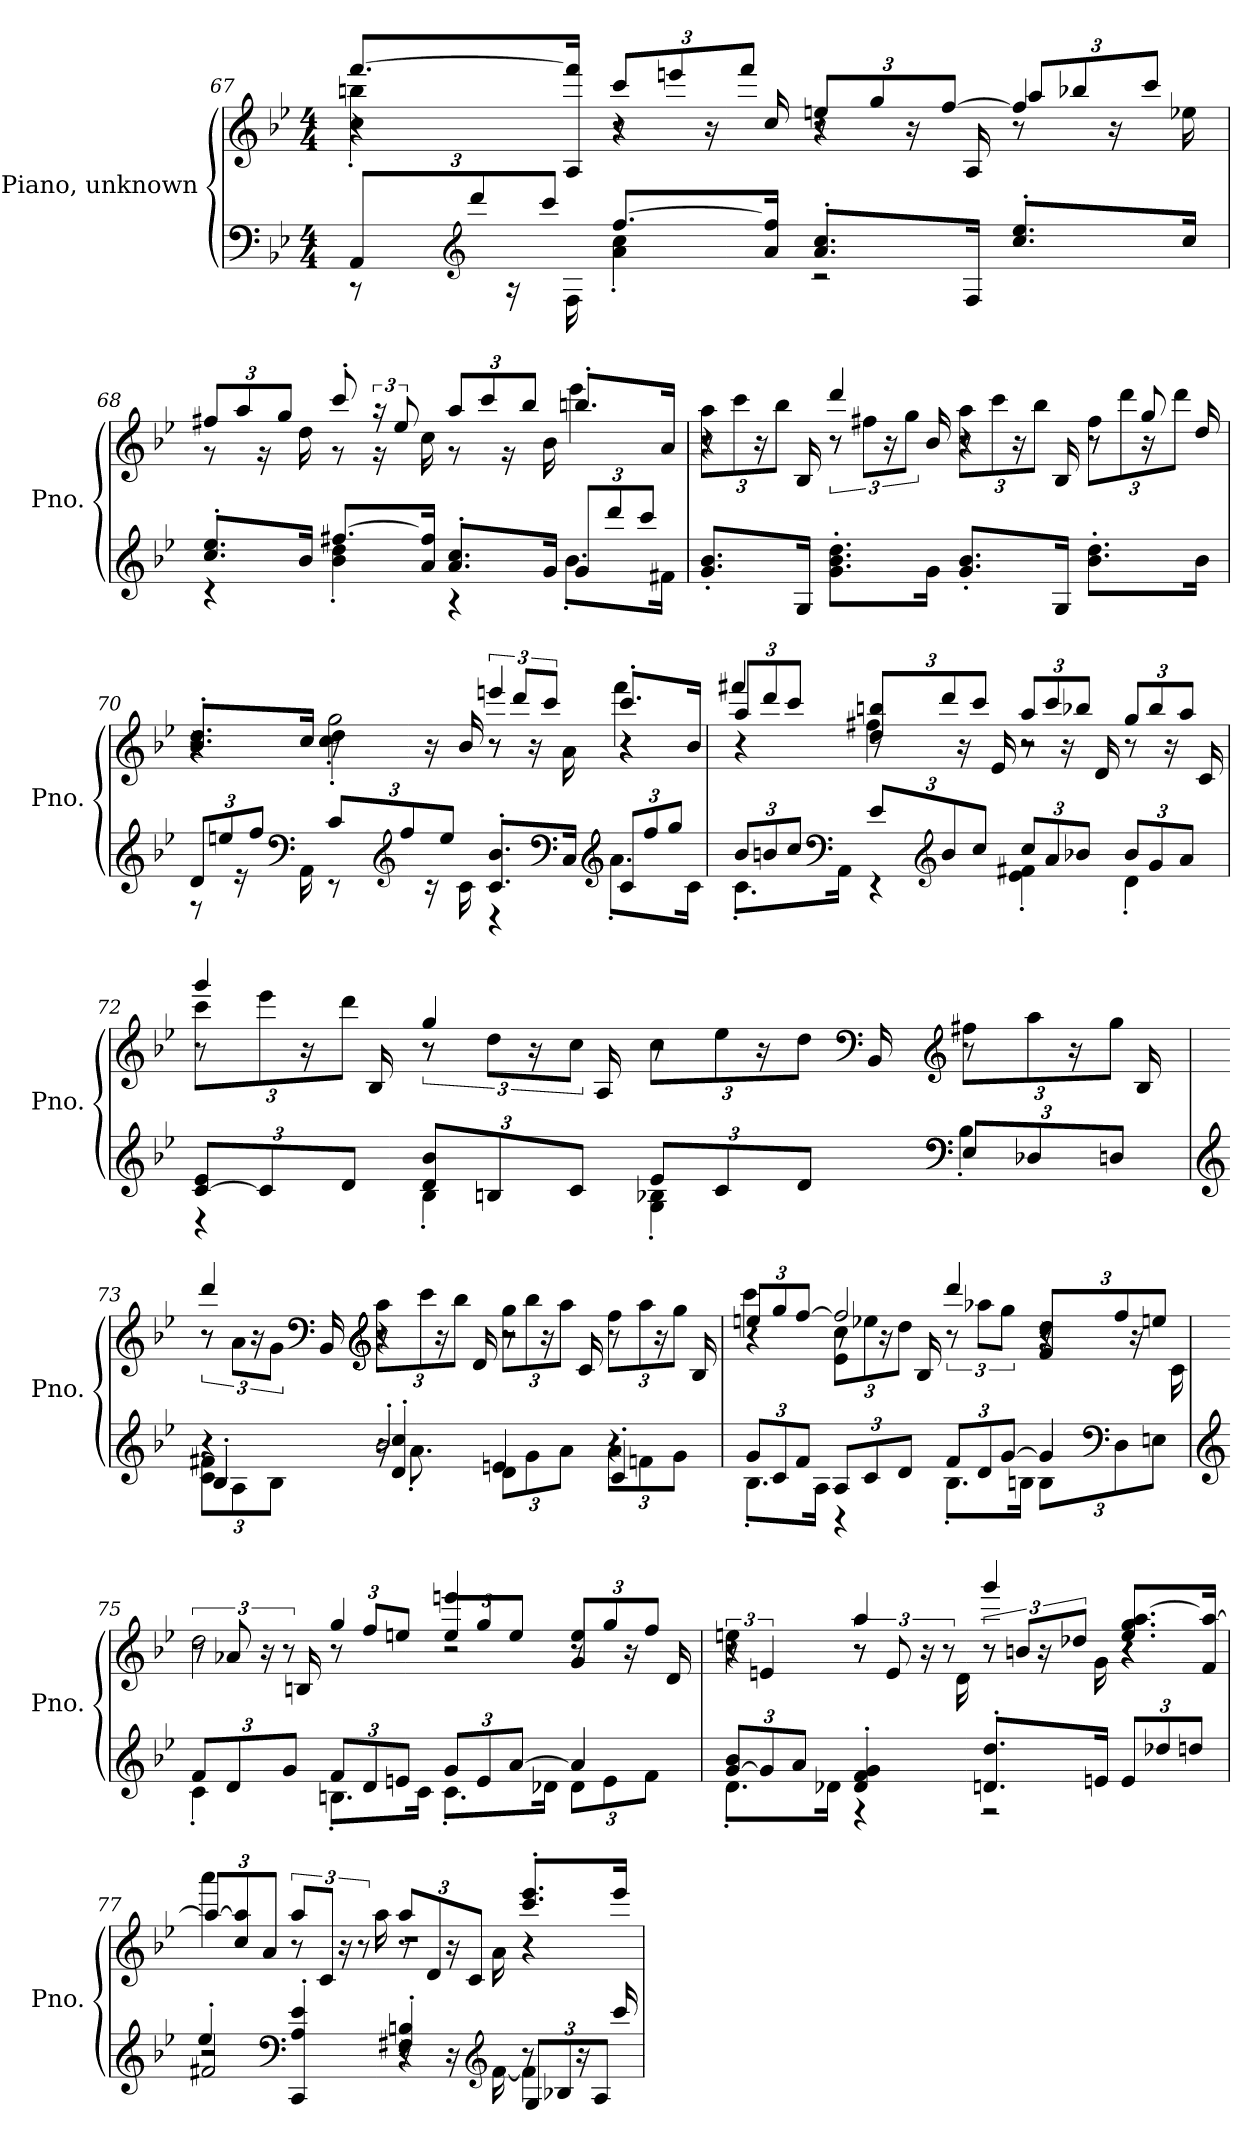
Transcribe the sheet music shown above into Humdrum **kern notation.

**kern	**kern
*part1	*part1
*staff2	*staff1
*I"Piano, unknown	*
*I'Pno.	*
!!LO:LB:g=z
*clefF4	*clefG2
*k[b-e-]	*k[b-e-]
*M4/4	*M4/4
*Xbrackettup	*
=67	=67
*^	*^
*	*	*	*^
12AA/L	8r	4r	4cc\' 4bbn\'	[8.fff/L
*clefG2	*	*	*	*
12ddd/	.	.	.	.
.	16r	.	.	.
12ccc/J	.	.	.	.
.	16F\	.	.	16A/ 16fff/]Jk
*	*	*Xbrackettup	*	*
[8.ff/L	4a\' 4cc\'	12ccc/L	4r	8r
.	.	12eeen/	.	.
.	.	.	.	16r
.	.	12fff/J	.	.
16a/ 16ff/]Jk	.	.	.	16cc/
8.a/' 8.cc/'L	2r	12een/L	4r	8r
.	.	12gg/	.	.
.	.	.	.	16r
.	.	[12ff/J	.	.
16F/Jk	.	.	.	16A/
8.cc/' 8.ee-/'L	.	4ff/]	8r	12aa/L
.	.	.	.	12bb-X/
.	.	.	16r	.
.	.	.	.	12ccc/J
16cc/Jk	.	.	16ee-X\	.
*	*	*	*v	*v
!!LO:PB:g=z
=68	=68	=68	=68
8.cc/' 8.ee-/'L	4r	12ff#X/L	8r
.	.	12aa/	.
.	.	.	16r
.	.	12gg/J	.
16b-/Jk	.	.	16dd\
[8.ff#X/L	4b-\' 4dd\'	8ccc'/	8r
*	*	*brackettup	*
.	.	24r	16r
.	.	12ee-/	.
16a/ 16ff#/]Jk	.	.	16cc\
*	*	*Xbrackettup	*
8.a/' 8.cc/'L	4r	12aa/L	8r
.	.	12ccc/	.
.	.	.	16r
.	.	12bb-/J	.
16g/Jk	.	.	16b-\
12g/L	8.b-'\L	8.bbn'/L	4eee-\
12ddd/	.	.	.
12ccc/J	.	.	.
.	16f#X\Jk	16a/Jk	.
*v	*v	*	*
!!LO:LB:g=z
=69	=69	=69
*	*	*^
8.g/' 8.b-/'L	4r	12aa\L	8r
.	.	12ccc\	.
.	.	.	16r
.	.	12bb-\J	.
16G/Jk	.	.	16B-/
*	*	*brackettup	*
8.g\' 8.b-\' 8.dd\'L	4ddd/	12r	8r
.	.	12ff#X\L	.
.	.	.	16r
.	.	12gg\J	.
16g\Jk	.	.	16b-/
*	*	*Xbrackettup	*
8.g/' 8.b-/'L	4r	12aa\L	8r
.	.	12ccc\	.
.	.	.	16r
.	.	12bb-\J	.
16G/Jk	.	.	16B-/
8.b-\' 8.dd\'L	8r	12ff#\L	8r
.	.	12ddd\	.
.	8gg/	.	16r
.	.	12ddd\J	.
16b-\Jk	.	.	16dd/
!!LO:LB:g=z
=70	=70	=70	=70
*^	*	*	*^
12d/L	8r	2r	4r	8.b-/' 8.dd/'L	4r
12een/	.	.	.	.	.
.	16r	.	.	.	.
12ff/J	.	.	.	.	.
*clefF4	*	*	*	*	*
.	16AA\	.	.	16cc/Jk	.
12c/L	8r	.	2gg'\	8r	4cc\' 4dd\'
*clefG2	*	*	*	*	*
12ff/	.	.	.	.	.
.	16r	.	.	16r	.
12ee/J	.	.	.	.	.
.	16c\	.	.	16b-/	.
*	*	*	*	*brackettup	*
8.c/' 8.b-/'L	4r	4eeen/	.	12r	8r
.	.	.	.	12ddd/L	.
.	.	.	.	.	16r
.	.	.	.	12ccc/J	.
*clefF4	*	*	*	*	*
16C/Jk	.	.	.	.	16a\
*clefG2	*	*	*	*	*
12c/L	8.a'\L	4r	4r	8.ccc'/L	4fff\
12ff/	.	.	.	.	.
12gg/J	.	.	.	.	.
.	16c\Jk	.	.	16b-/Jk	.
*	*	*v	*v	*v	*v
!!LO:LB:g=z
=71	=71	=71
*	*	*Xbrackettup
*	*	*^
*	*	*	*^
12b-/L	8.c'\L	12aa/L	4r	4fff#X/
12bn/	.	12ddd/	.	.
12cc/J	.	12ccc/J	.	.
*clefF4	*	*	*	*
.	16AA\Jk	.	.	.
12e-/L	4r	12dd/ 12bbn/L	4ff#X\	8r
*clefG2	*	*	*	*
12b/	.	12ddd/	.	.
.	.	.	.	16r
12cc/J	.	12ccc/J	.	.
.	.	.	.	16e-/
12cc/L	4e-\' 4f#X\'	12aa/L	2r	8r
12a/	.	12ccc/	.	.
.	.	.	.	16r
12b-X/J	.	12bb-X/J	.	.
.	.	.	.	16d/
12b-/L	4d'\	12gg/L	.	8r
12g/	.	12bb-/	.	.
.	.	.	.	16r
12a/J	.	12aa/J	.	.
.	.	.	.	16c/
!!LO:LB:g=z	!!	!!
=72	=72	=72	=72	=72
[12c/ 12e-/L	4r	4ggg/	12ccc\L	8r
12c/]	.	.	12eee-\	.
.	.	.	.	16r
12d/J	.	.	12ddd\J	.
.	.	.	.	16B-/
*	*	*	*brackettup	*
12d/ 12b-/L	4B-'\	4gg/	12r	8r
12Bn/	.	.	12dd\L	.
.	.	.	.	16r
12c/J	.	.	12cc\J	.
.	.	.	.	16A/
*	*	*	*Xbrackettup	*
12e-/L	4G\' 4B-X\'	2r	12cc\L	8r
12c/	.	.	12ee-\	.
.	.	.	.	16r
12d/J	.	.	12dd\J	.
*	*	*clefF4	*	*
.	.	.	.	16BB-/
*clefF4	*	*clefG2	*	*
12E-/L	4B-'\	.	12ff#X\L	8r
12D-X/	.	.	12aa\	.
.	.	.	.	16r
12Dn/J	.	.	12gg\J	.
.	.	.	.	16B-/
*v	*v	*	*	*
!!LO:LB:g=z	!!	!!
=73	=73	=73	=73
*clefG2	*	*	*
*^	*	*	*
*	*^	*	*	*
*	*	*	*	*brackettup	*
4r	12c\ 12f#X\L	4B-'/	4ddd/	12r	8r
.	12A\	.	.	12a\L	.
.	.	.	.	.	16r
.	12B-\J	.	.	12g\J	.
*	*	*	*clefF4	*	*
.	.	.	.	.	16BB-/
*	*	*	*clefG2	*	*
*	*	*	*	*Xbrackettup	*
2b-'/	16r	4d/' 4cc/'	4r	12aa\L	8r
.	8.a'\	.	.	.	.
.	.	.	.	12ccc\	.
.	.	.	.	.	16r
.	.	.	.	12bb-\J	.
.	.	.	.	.	16d/
.	12d\L	4en/	2r	12gg\L	8r
.	12g\	.	.	12bb-\	.
.	.	.	.	.	16r
.	12a\J	.	.	12aa\J	.
.	.	.	.	.	16c/
4r	12a\L	4c'/	.	12ff\L	8r
.	12fn\	.	.	12aa\	.
.	.	.	.	.	16r
.	12g\J	.	.	12gg\J	.
.	.	.	.	.	16B-/
*	*v	*v	*	*	*
!!LO:PB:g=z	!!	!!
=74	=74	=74	=74	=74
12g/L	8.B-'\L	12een/L	4ccc\	4r
12c/	.	12gg/	.	.
12f/J	.	[12ff/J	.	.
.	16A\Jk	.	.	.
12A/L	4r	2ff/]	12e-\ 12cc\L	8r
12c/	.	.	12ee-X\	.
.	.	.	.	16r
12d/J	.	.	12dd\J	.
.	.	.	.	16B-/
*	*	*	*brackettup	*
12f/L	8.B-'\L	.	12r	4ddd/
12d/	.	.	12aa-X\L	.
[12g/J	.	.	12gg\J	.
.	16Bn\Jk	.	.	.
*	*	*Xbrackettup	*	*
4g/]	12B\L	12f/ 12dd/L	8r	4r
*clefF4	*	*	*	*
.	12D\	12ff/	.	.
.	.	.	16r	.
.	12En\J	12een/J	.	.
.	.	.	16c\	.
!!LO:LB:g=z	!!	!!
=75	=75	=75	=75	=75
*clefG2	*	*	*	*
*	*	*brackettup	*	*
12f/L	4c'\	12r	2dd\	8r
12d/	.	12a-X/	.	.
.	.	.	.	16r
12g/J	.	12r	.	.
.	.	.	.	16Bn/
12f/L	8.Bn'\L	4gg/	.	12r
12d/	.	.	.	12ff/L
12en/J	.	.	.	12een/J
.	16c\Jk	.	.	.
*	*	*Xbrackettup	*	*
12g/L	8.c'\L	12ee/L	2r	4eeen/
12e/	.	12gg/	.	.
[12a/J	.	12ee/J	.	.
.	16d-X\Jk	.	.	.
4a/]	12d-\L	12g/ 12ee/L	.	8r
.	12e\	12gg/	.	.
.	.	.	.	16r
.	12f\J	12ff/J	.	.
.	.	.	.	16d/
=76	=76	=76	=76	=76
*	*	*	*	*brackettup
[12g/ 12b-/L	8.d'\L	4r	4een\	12r
12g/]	.	.	.	6en/
12a/J	.	.	.	.
.	16d-X\Jk	.	.	.
4d-/' 4f/' 4g/'	4r	4aa/	8r	12r
.	.	.	.	12e/
.	.	.	16r	.
.	.	.	.	12r
.	.	.	16d\	.
8.dn/' 8.dd/'L	2r	4ggg/	8r	12r
.	.	.	.	12bn/L
.	.	.	16r	.
.	.	.	.	12dd-X/J
16en/Jk	.	.	16g\	.
12e/L	.	4r	4r	8.ee/ 8.gg/ [8.aa/L
12dd-X/	.	.	.	.
12ddn/J	.	.	.	.
.	.	.	.	16f/ 16aa/_Jk
!!LO:LB:g=z	!!	!!
=77	=77	=77	=77	=77
*	*^	*	*	*
*	*	*	*	*	*Xbrackettup
2f#X/	2r	4ee-'/	1r	4aaa\	12aa/L_
.	.	.	.	.	12cc/ 12aa/]
.	.	.	.	.	12a/J
*clefF4	*	*	*	*	*
*	*	*	*	*	*brackettup
.	.	4CC/' 4A/' 4e-/'	.	8r	12aa/L
.	.	.	.	.	12c/J
.	.	.	.	16r	.
.	.	.	.	.	12r
.	.	.	.	16aa\	.
*	*	*	*	*	*Xbrackettup
4r	8r	4F#X/' 4Bn/'	.	8r	12aa/L
.	.	.	.	.	12d/
.	16r	.	.	16r	.
.	.	.	.	.	12c/J
*clefG2	*	*	*	*	*
.	[16f#\	.	.	16a\	.
8r	4f#\]	12G/L	.	4r	8.ccc/' 8.eee-/'L
.	.	12B-X/	.	.	.
16r	.	.	.	.	.
.	.	12A/J	.	.	.
16ccc/	.	.	.	.	16eee-/Jk
*v	*v	*v	*	*	*
*	*v	*v	*v
=	=
*-	*-
